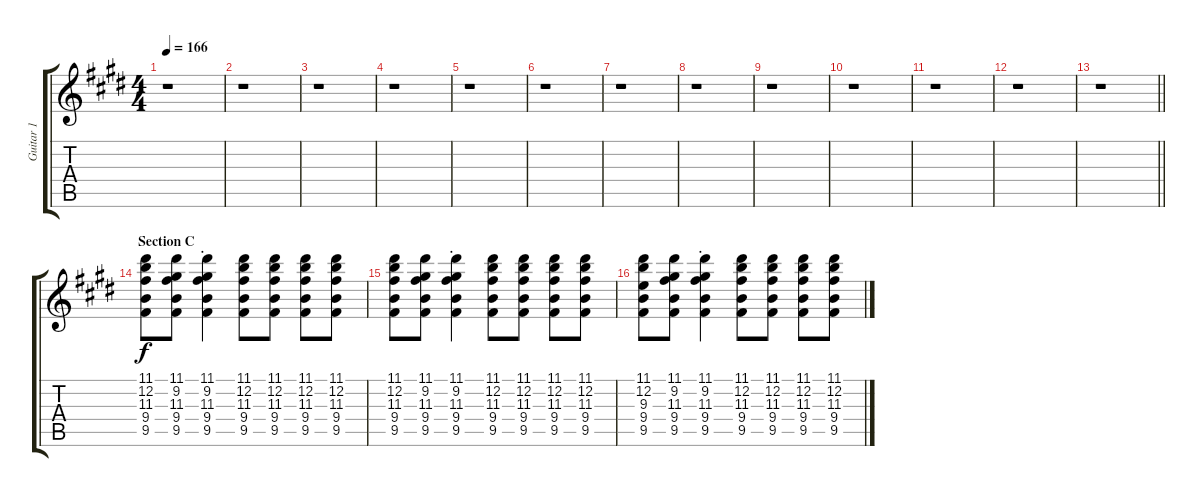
\track ("Guitar 1" "Guitar 1") {instrument overdrivenguitar}
\staff {score tabs}
\tuning (E4 B3 G3 D3 A2 E2) {hide}
\ts (4 4)
\tempo 166
\clef g2
\ks e
r.1{dy f} |
r.1 |
r.1 |
r.1 |
r.1 |
r.1 |
r.1 |
r.1 |
r.1 |
r.1 |
r.1 |
r.1 |
\barLineRight lightlight
r.1 |
\section ("" "Section C")
(11.1 12.2 11.3 9.4 9.5).8 (11.1 9.2 11.3 9.4 9.5).8 (11.1 9.2{st} 11.3 9.4 9.5).4 (11.1 12.2 11.3 9.4 9.5).8 (11.1 12.2 11.3 9.4 9.5).8 (11.1 12.2 11.3 9.4 9.5).8 (11.1 12.2 11.3 9.4 9.5).8 |
(11.1 12.2 11.3 9.4 9.5).8 (11.1 9.2 11.3 9.4 9.5).8 (11.1 9.2{st} 11.3 9.4 9.5).4 (11.1 12.2 11.3 9.4 9.5).8 (11.1 12.2 11.3 9.4 9.5).8 (11.1 12.2 11.3 9.4 9.5).8 (11.1 12.2 11.3 9.4 9.5).8 |
(11.1 12.2 9.3 9.4 9.5).8 (11.1 9.2 11.3 9.4 9.5).8 (11.1 9.2{st} 11.3 9.4 9.5).4 (11.1 12.2 11.3 9.4 9.5).8 (11.1 12.2 11.3 9.4 9.5).8 (11.1 12.2 11.3 9.4 9.5).8 (11.1 12.2 11.3 9.4 9.5).8
